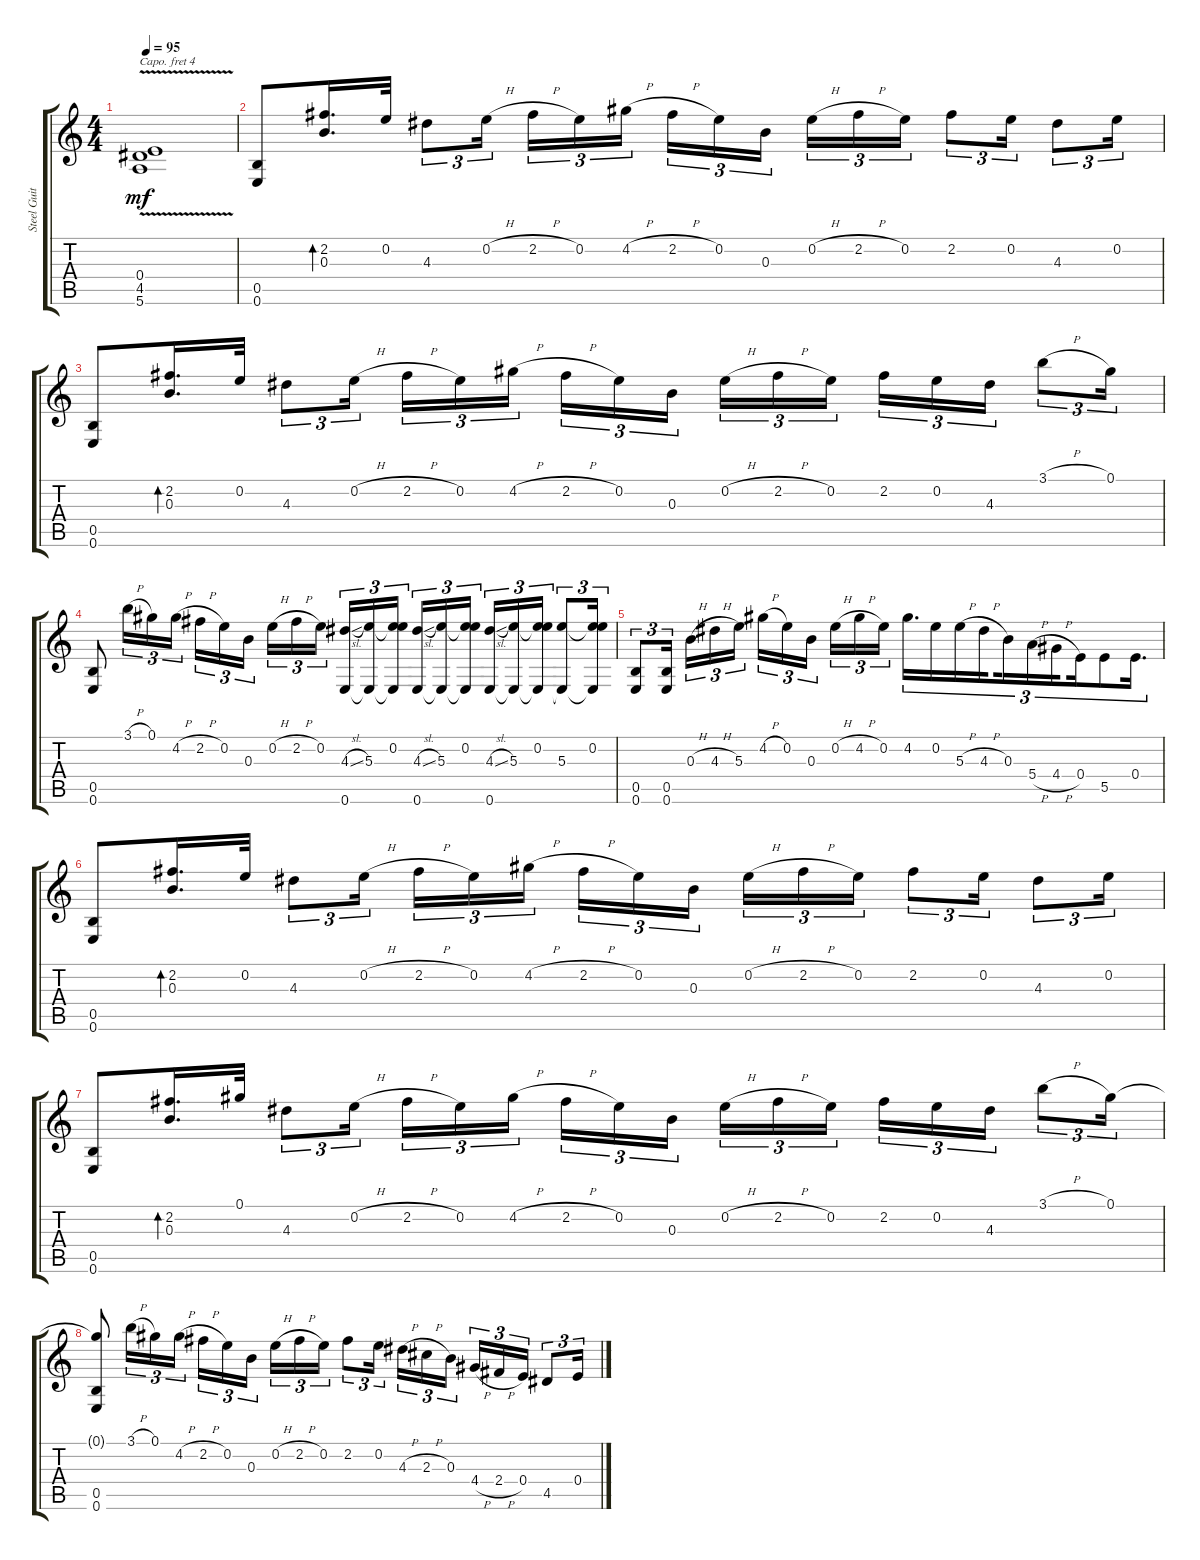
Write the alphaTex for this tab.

\track ("Steel Guitar" "Steel Guit") {instrument acousticguitarsteel}
\staff {score tabs}
\capo 4
\tuning (E4 C4 G3 C3 G2 C2) {hide}
\ts (4 4)
\tempo 95
\clef g2
\ks c
(0.4{t} 4.5{v t} 5.6{t}).1{dy mf} |
(0.5 0.6).8 (2.2 0.3).16{d bd 30} 0.2.32 4.3.8{tu (3 2)} 0.2{h}.16{tu (3 2) beam splitsecondary} 2.2{h}.16{tu (3 2)} 0.2.16{tu (3 2)} 4.2{h}.16{tu (3 2)} 2.2{h}.16{tu (3 2)} 0.2.16{tu (3 2)} 0.3.16{tu (3 2) beam splitsecondary} 0.2{h}.16{tu (3 2)} 2.2{h}.16{tu (3 2)} 0.2.16{tu (3 2)} 2.2.8{tu (3 2)} 0.2.16{tu (3 2)} 4.3.8{tu (3 2)} 0.2.16{tu (3 2)} |
(0.5 0.6).8 (2.2 0.3).16{d bd 30} 0.2.32 4.3.8{tu (3 2)} 0.2{h}.16{tu (3 2) beam splitsecondary} 2.2{h}.16{tu (3 2)} 0.2.16{tu (3 2)} 4.2{h}.16{tu (3 2)} 2.2{h}.16{tu (3 2)} 0.2.16{tu (3 2)} 0.3.16{tu (3 2) beam splitsecondary} 0.2{h}.16{tu (3 2)} 2.2{h}.16{tu (3 2)} 0.2.16{tu (3 2)} 2.2.16{tu (3 2)} 0.2.16{tu (3 2)} 4.3.16{tu (3 2)} 3.1{h}.8{tu (3 2)} 0.1.16{tu (3 2)} |
(0.5 0.6).8 3.1{h}.16{tu (3 2)} 0.1.16{tu (3 2)} 4.2{h}.16{tu (3 2)} 2.2{h}.16{tu (3 2)} 0.2.16{tu (3 2)} 0.3.16{tu (3 2) beam splitsecondary} 0.2{h}.16{tu (3 2)} 2.2{h}.16{tu (3 2)} 0.2.16{tu (3 2)} (4.3{sl} 0.6).16{tu (3 2)} (5.3 0.6{t}).16{tu (3 2)} (0.2 5.3{t} 0.6{t}).16{tu (3 2) beam splitsecondary} (4.3{sl} 0.6).16{tu (3 2)} (5.3 0.6{t}).16{tu (3 2)} (0.2 5.3{t} 0.6{t}).16{tu (3 2)} (4.3{sl} 0.6).16{tu (3 2)} (5.3 0.6{t}).16{tu (3 2)} (0.2 5.3{t} 0.6{t}).16{tu (3 2)} (5.3 0.6{t}).8{tu (3 2)} (0.2 5.3{t} 0.6{t}).16{tu (3 2)} |
(0.5 0.6).8{tu (3 2)} (0.5 0.6).16{tu (3 2) beam splitsecondary} 0.3{h}.16{tu (3 2)} 4.3{h}.16{tu (3 2)} 5.3.16{tu (3 2)} 4.2{h}.16{tu (3 2)} 0.2.16{tu (3 2)} 0.3.16{tu (3 2) beam splitsecondary} 0.2{h}.16{tu (3 2)} 4.2{h}.16{tu (3 2)} 0.2.16{tu (3 2)} 4.2.16{d tu (3 2)} 0.2.16{tu (3 2)} 5.3{h}.16{tu (3 2)} 4.3{h}.16{tu (3 2) beam splitsecondary} 0.3.16{tu (3 2)} 5.4{h}.16{tu (3 2)} 4.4{h}.16{tu (3 2) beam splitsecondary} 0.4.16{tu (3 2)} 5.5.8{tu (3 2)} 0.4.16{d tu (3 2)} |
(0.5 0.6).8 (2.2 0.3).16{d bd 30} 0.2.32 4.3.8{tu (3 2)} 0.2{h}.16{tu (3 2) beam splitsecondary} 2.2{h}.16{tu (3 2)} 0.2.16{tu (3 2)} 4.2{h}.16{tu (3 2)} 2.2{h}.16{tu (3 2)} 0.2.16{tu (3 2)} 0.3.16{tu (3 2) beam splitsecondary} 0.2{h}.16{tu (3 2)} 2.2{h}.16{tu (3 2)} 0.2.16{tu (3 2)} 2.2.8{tu (3 2)} 0.2.16{tu (3 2)} 4.3.8{tu (3 2)} 0.2.16{tu (3 2)} |
(0.5 0.6).8 (2.2 0.3).16{d bd 30} 0.1.32 4.3.8{tu (3 2)} 0.2{h}.16{tu (3 2) beam splitsecondary} 2.2{h}.16{tu (3 2)} 0.2.16{tu (3 2)} 4.2{h}.16{tu (3 2)} 2.2{h}.16{tu (3 2)} 0.2.16{tu (3 2)} 0.3.16{tu (3 2) beam splitsecondary} 0.2{h}.16{tu (3 2)} 2.2{h}.16{tu (3 2)} 0.2.16{tu (3 2)} 2.2.16{tu (3 2)} 0.2.16{tu (3 2)} 4.3.16{tu (3 2)} 3.1{h}.8{tu (3 2)} 0.1.16{tu (3 2)} |
(0.1{t} 0.5 0.6).8 3.1{h}.16{tu (3 2)} 0.1.16{tu (3 2)} 4.2{h}.16{tu (3 2)} 2.2{h}.16{tu (3 2)} 0.2.16{tu (3 2)} 0.3.16{tu (3 2) beam splitsecondary} 0.2{h}.16{tu (3 2)} 2.2{h}.16{tu (3 2)} 0.2.16{tu (3 2)} 2.2.8{tu (3 2)} 0.2.16{tu (3 2) beam splitsecondary} 4.3{h}.16{tu (3 2)} 2.3{h}.16{tu (3 2)} 0.3.16{tu (3 2)} 4.4{h}.16{tu (3 2)} 2.4{h}.16{tu (3 2)} 0.4.16{tu (3 2)} 4.5.8{tu (3 2)} 0.4.16{tu (3 2)}
